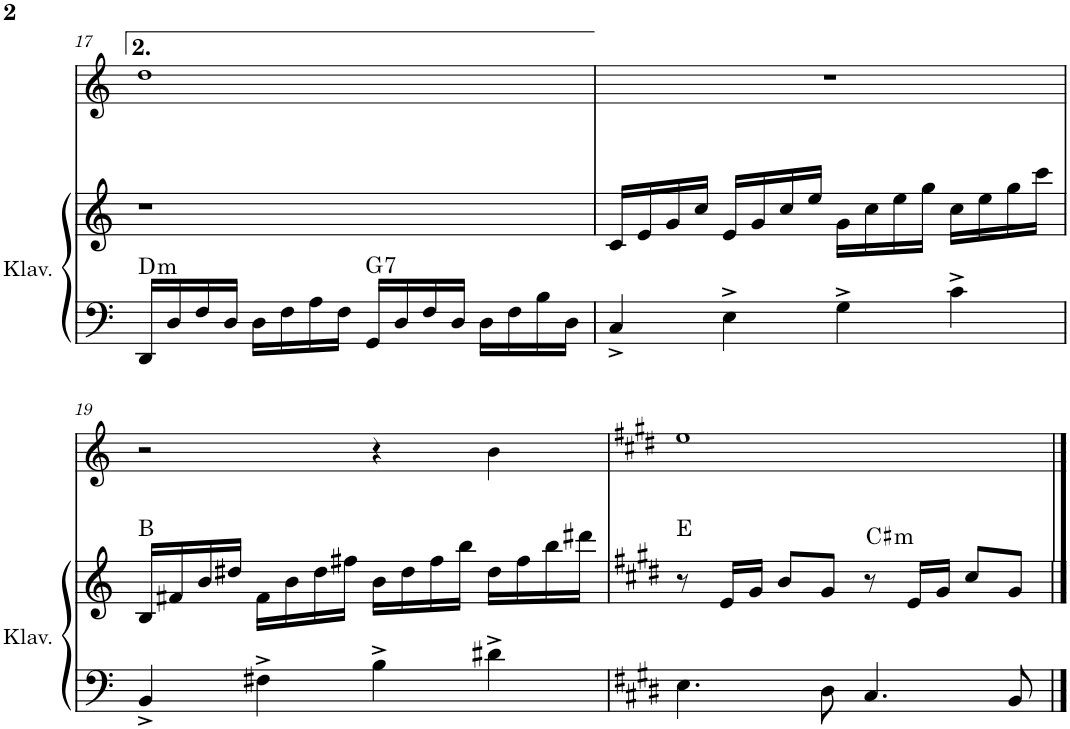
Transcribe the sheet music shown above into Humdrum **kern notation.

**kern	**kern	**harte	**kern
*part2	*part2	*part2	*part1
*staff3	*staff2	*	*staff1
*I"Klavier	*	*	*I"Melodie
*I'Klav.	*	*	*
!!LO:PB:g=z
*clefF4	*clefG2	*	*clefG2
*k[]	*k[]	*	*k[]
*M4/4	*M4/4	*	*M4/4
=17	=17	=17	=17
!	!	!LO:H:kt=m	!
*	*^	*	*
16DD/LL	1r	2ryy	D:min	1dd
16D/	.	.	.	.
16F/	.	.	.	.
16D/JJ	.	.	.	.
16D\LL	.	.	.	.
16F\	.	.	.	.
16A\	.	.	.	.
16F\JJ	.	.	.	.
!	!	!	!LO:H:kt=7	!
16GG/LL	.	2ryy	G:7	.
16D/	.	.	.	.
16F/	.	.	.	.
16D/JJ	.	.	.	.
16D\LL	.	.	.	.
16F\	.	.	.	.
16B\	.	.	.	.
16D\JJ	.	.	.	.
*	*v	*v	*	*
=18	=18	=18	=18
4C^/	16c/LL	.	1r
.	16e/	.	.
.	16g/	.	.
.	16cc/JJ	.	.
4E^\	16e/LL	.	.
.	16g/	.	.
.	16cc/	.	.
.	16ee/JJ	.	.
4G^\	16g\LL	.	.
.	16cc\	.	.
.	16ee\	.	.
.	16gg\JJ	.	.
4c^\	16cc\LL	.	.
.	16ee\	.	.
.	16gg\	.	.
.	16ccc\JJ	.	.
!!LO:LB:g=z
=19	=19	=19	=19
4BB^/	16B/LL	B:maj	2r
.	16f#X/	.	.
.	16b/	.	.
.	16dd#X/JJ	.	.
4F#X^\	16f#\LL	.	.
.	16b\	.	.
.	16dd#\	.	.
.	16ff#X\JJ	.	.
4B^\	16b\LL	.	4r
.	16dd#\	.	.
.	16ff#\	.	.
.	16bb\JJ	.	.
4d#X^\	16dd#\LL	.	4b\
.	16ff#\	.	.
.	16bb\	.	.
.	16ddd#X\JJ	.	.
=20	=20	=20	=20
*k[f#c#g#d#]	*k[f#c#g#d#]	*	*k[f#c#g#d#]
4.E\	8r	E:maj	1ee
.	16e/LL	.	.
.	16g#/JJ	.	.
.	8b/L	.	.
8D#\	8g#/J	.	.
!	!	!LO:H:kt=m	!
4.C#/	8r	C#:min	.
.	16e/LL	.	.
.	16g#/JJ	.	.
.	8cc#/L	.	.
8BB/	8g#/J	.	.
==	==	==	==
*-	*-	*-	*-
